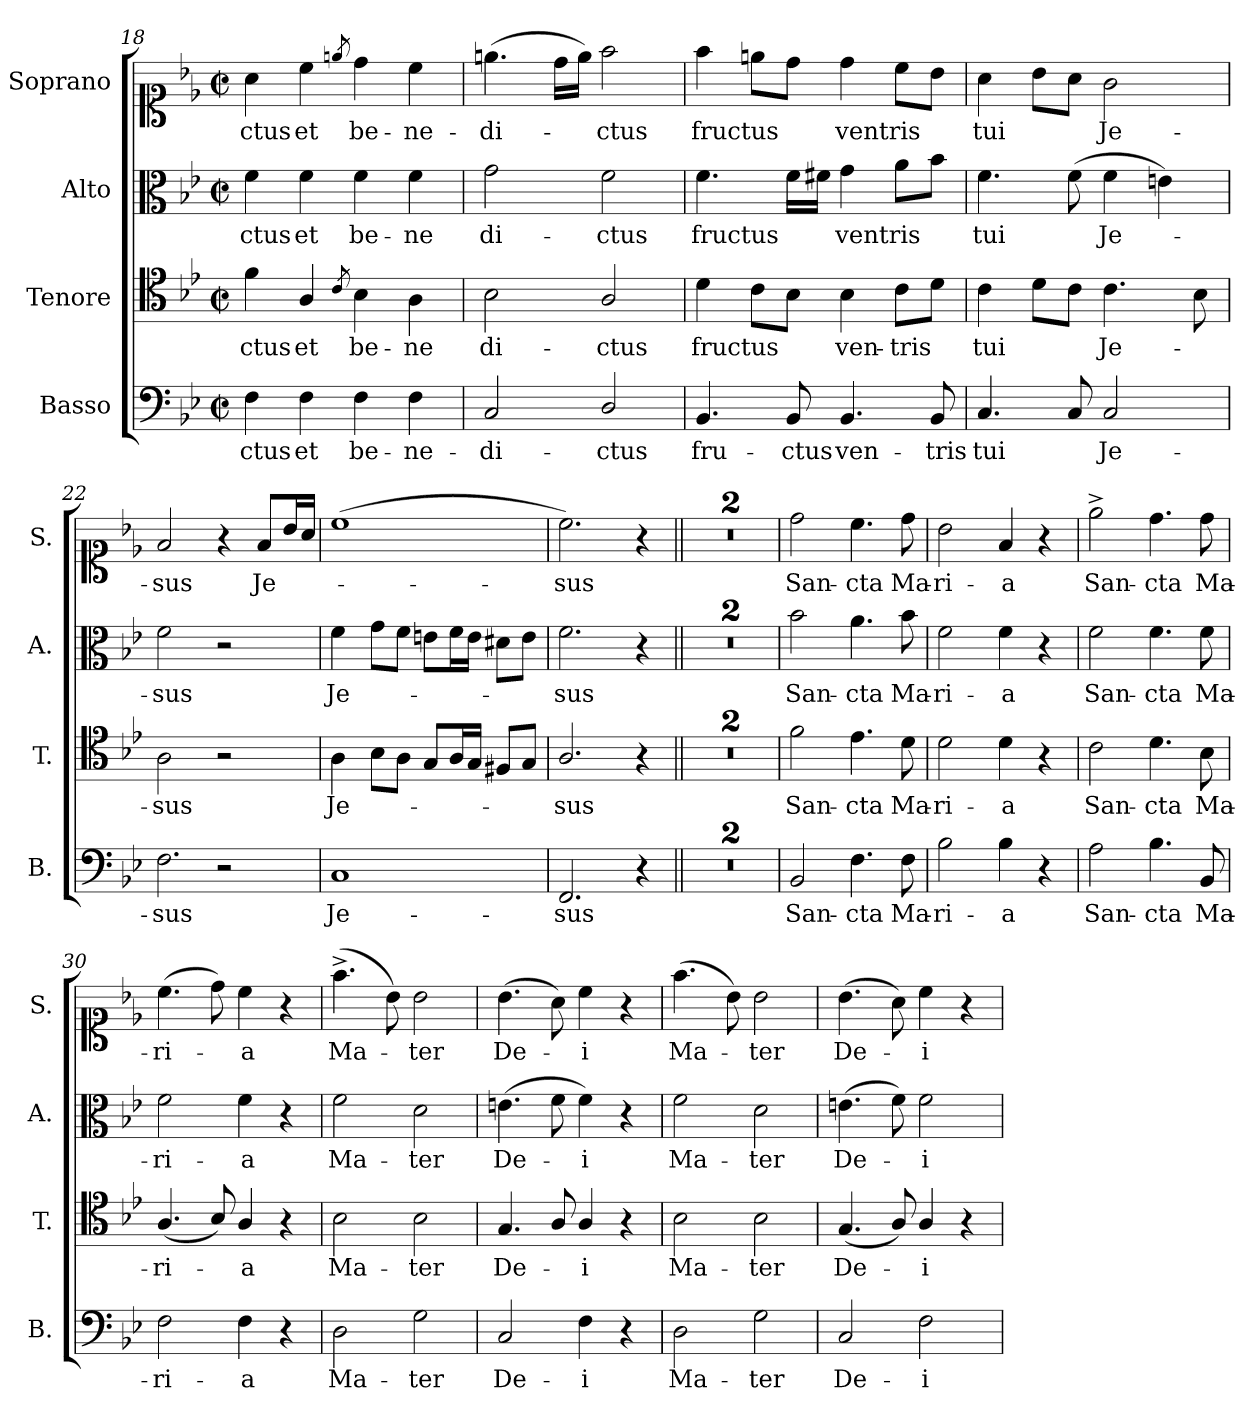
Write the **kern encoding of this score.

**kern	**text	**kern	**text	**kern	**text	**kern	**text
*part4	*part4	*part3	*part3	*part2	*part2	*part1	*part1
*staff4	*staff4	*staff3	*staff3	*staff2	*staff2	*staff1	*staff1
*I"Basso	*	*I"Tenore	*	*I"Alto	*	*I"Soprano	*
*I'B.	*	*I'T.	*	*I'A.	*	*I'S.	*
*clefF4	*	*clefC4	*	*clefC3	*	*clefC1	*
*k[b-e-]	*	*k[b-e-]	*	*k[b-e-]	*	*k[b-e-]	*
*M4/4	*	*M4/4	*	*M4/4	*	*M4/4	*
*met(c|)	*	*met(c|)	*	*met(c|)	*	*met(c|)	*
=18	=18	=18	=18	=18	=18	=18	=18
4F\	-ctus	4f\	-ctus	4f\	-ctus	4a\	-ctus
4F\	et	4A/	et	4f\	et	4cc\	et
.	.	8qc/	.	.	.	8qeen/	.
4F\	be-	4B-\	be-	4f\	be-	4dd\	be-
4F\	-ne-	4A\	-ne	4f\	-ne	4cc\	-ne-
=19	=19	=19	=19	=19	=19	=19	=19
2C/	-di-	2B-\	di-	2g\	di-	(4.een\	-di-
.	.	.	.	.	.	16dd\LL	.
.	.	.	.	.	.	16ee\JJ)	.
2D/	-ctus	2A/	-ctus	2f\	-ctus	2ff\	-ctus
=20	=20	=20	=20	=20	=20	=20	=20
4.BB-/	fru-	4d\	fructus	4.f\	fructus	4ff\	fructus
.	.	8c\L	.	.	.	8een\L	.
8BB-/	-ctus	8B-\J	.	16f\LL	.	8dd\J	.
.	.	.	.	16f#X\JJ	.	.	.
4.BB-/	ven-	4B-\	ven-	4g\	ventris	4dd\	ventris
.	.	8c\L	-tris	8a\L	.	8cc\L	.
8BB-/	-tris	8d\J	.	8b-\J	.	8b-\J	.
=21	=21	=21	=21	=21	=21	=21	=21
4.C/	tui	4c\	tui	4.f\	tui	4a\	tui
.	.	8d\L	.	.	.	8b-\L	.
8C/	.	8c\J	.	(8f\	.	8a\J	.
2C/	Je-	4.c\	Je-	4f\	Je-	2g\	Je-
.	.	.	.	4en\)	.	.	.
.	.	8B-\	.	.	.	.	.
=22	=22	=22	=22	=22	=22	=22	=22
!LO:N:vis=2.	!	!	!	!	!	!	!
2F\	-sus	2A\	-sus	2f\	-sus	2f/	-sus
2r	.	2r	.	2r	.	4r	.
.	.	.	.	.	.	8f/L	Je-
.	.	.	.	.	.	16b-/L	.
.	.	.	.	.	.	16a/JJ	.
=23	=23	=23	=23	=23	=23	=23	=23
1C/	Je-	4A\	Je-	4f\	Je-	(1cc\	.
.	.	8B-\L	.	8g\L	.	.	.
.	.	8A\J	.	8f\J	.	.	.
.	.	8G/L	.	8en\L	.	.	.
.	.	16A\L	.	16f\L	.	.	.
.	.	16G/JJ	.	16e\JJ	.	.	.
.	.	8F#X/L	.	8d#X\L	.	.	.
.	.	8G/J	.	8e\J	.	.	.
=24	=24	=24	=24	=24	=24	=24	=24
2.FF/	-sus	2.A/	-sus	2.f\	-sus	2.cc\)	-sus
4r	.	4r	.	4r	.	4r	.
=25||	=25||	=25||	=25||	=25||	=25||	=25||	=25||
1r	.	1r	.	1r	.	1r	.
!	!	!	!	!	!	!LO:TX:a:t=1	!
!	!	!	!	!LO:TX:a:t=1	!	!	!
!	!	!LO:TX:a:t=1	!	!	!	!	!
!LO:TX:a:t=1	!	!	!	!	!	!	!
=26	=26	=26	=26	=26	=26	=26	=26
1r	.	1r	.	1r	.	1r	.
!	!	!	!	!	!	!LO:TX:a:t=2	!
!	!	!	!	!LO:TX:a:t=2	!	!	!
!	!	!LO:TX:a:t=2	!	!	!	!	!
!LO:TX:a:t=2	!	!	!	!	!	!	!
=27	=27	=27	=27	=27	=27	=27	=27
2BB-/	San-	2f\	San-	2b-\	San-	2dd\	San-
4.F\	-cta	4.e-\	-cta	4.a\	-cta	4.cc\	-cta
8F\	Ma-	8d\	Ma-	8b-\	Ma-	8dd\	Ma-
=28	=28	=28	=28	=28	=28	=28	=28
2B-\	-ri-	2d\	-ri-	2f\	-ri-	2b-\	-ri-
4B-\	-a	4d\	-a	4f\	-a	4f/	-a
4r	.	4r	.	4r	.	4r	.
=29	=29	=29	=29	=29	=29	=29	=29
2A\	San-	2c\	San-	2f\	San-	2ee-^\	San-
4.B-\	-cta	4.d\	-cta	4.f\	-cta	4.dd\	-cta
8BB-/	Ma-	8B-\	Ma-	8f\	Ma-	8dd\	Ma-
=30	=30	=30	=30	=30	=30	=30	=30
2F\	-ri-	(4.A/	-ri-	2f\	-ri-	(4.cc\	-ri-
.	.	8B-/)	.	.	.	8dd\)	.
4F\	-a	4A/	-a	4f\	-a	4cc\	-a
4r	.	4r	.	4r	.	4r	.
=31	=31	=31	=31	=31	=31	=31	=31
2D\	Ma-	2B-\	Ma-	2f\	Ma-	(4.ff^\	Ma-
.	.	.	.	.	.	8b-\)	.
2G\	-ter	2B-\	-ter	2d\	-ter	2b-\	-ter
=32	=32	=32	=32	=32	=32	=32	=32
2C/	De-	4.G/	De-	(4.en\	De-	(4.b-\	De-
.	.	8A/	.	8f\	.	8a\)	.
4F\	-i	4A/	-i	4f\)	-i	4cc\	-i
4r	.	4r	.	4r	.	4r	.
=33	=33	=33	=33	=33	=33	=33	=33
2D\	Ma-	2B-\	Ma-	2f\	Ma-	(4.ff\	Ma-
.	.	.	.	.	.	8b-\)	.
2G\	-ter	2B-\	-ter	2d\	-ter	2b-\	-ter
=34	=34	=34	=34	=34	=34	=34	=34
2C/	De-	(4.G/	De-	(4.en\	De-	(4.b-\	De-
.	.	8A/)	.	8f\)	.	8a\)	.
2F\	-i	4A/	-i	2f\	-i	4cc\	-i
.	.	4r	.	.	.	4r	.
=	=	=	=	=	=	=	=
*-	*-	*-	*-	*-	*-	*-	*-
